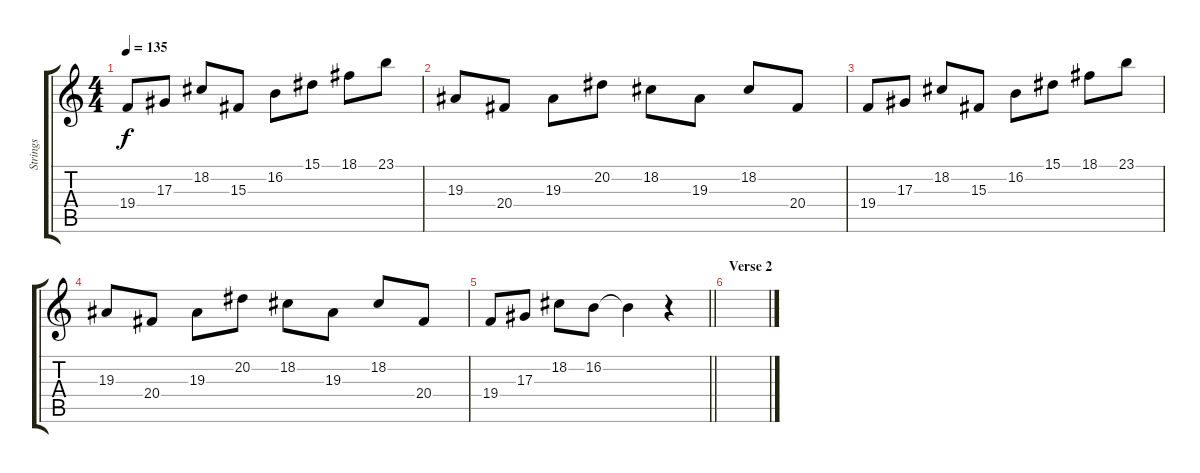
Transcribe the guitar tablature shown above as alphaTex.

\track ("Strings" "Strings") {instrument stringensemble1}
\staff {score tabs}
\tuning (C4 G3 Eb3 Bb2 F2 C2) {hide}
\ts (4 4)
\tempo 135
\clef g2
\ks c
19.4.8{dy f} 17.3.8 18.2.8 15.3.8 16.2.8 15.1.8 18.1.8 23.1.8 |
19.3.8 20.4.8 19.3.8 20.2.8 18.2.8 19.3.8 18.2.8 20.4.8 |
19.4.8 17.3.8 18.2.8 15.3.8 16.2.8 15.1.8 18.1.8 23.1.8 |
19.3.8 20.4.8 19.3.8 20.2.8 18.2.8 19.3.8 18.2.8 20.4.8 |
\barLineRight lightlight
19.4.8 17.3.8 18.2.8 16.2.8 16.2{t}.4 r.4 |
\section ("" "Verse 2")
